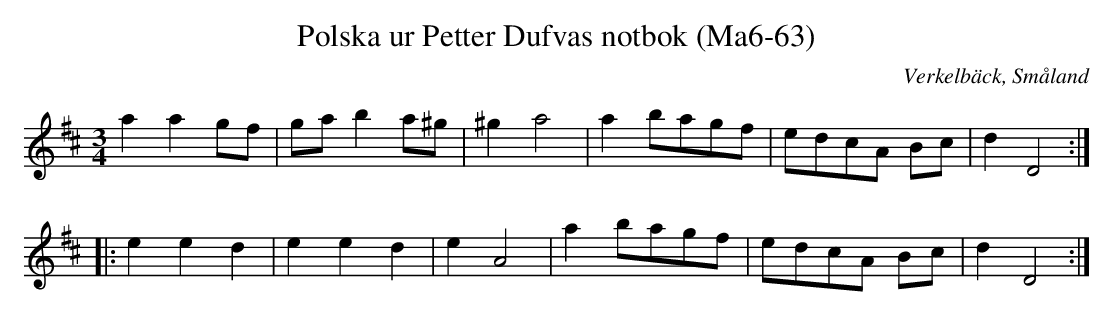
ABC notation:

X:1
T:Polska ur Petter Dufvas notbok (Ma6-63)
O:Verkelbäck, Småland
M:3/4
L:1/8
K:D
a2 a2 gf|ga b2 a^g|^g2 a4|a2 bagf|edcA Bc|d2 D4:|
|:e2 e2 d2 | e2 e2 d2|e2 A4|a2 bagf|edcA Bc|d2 D4:|
